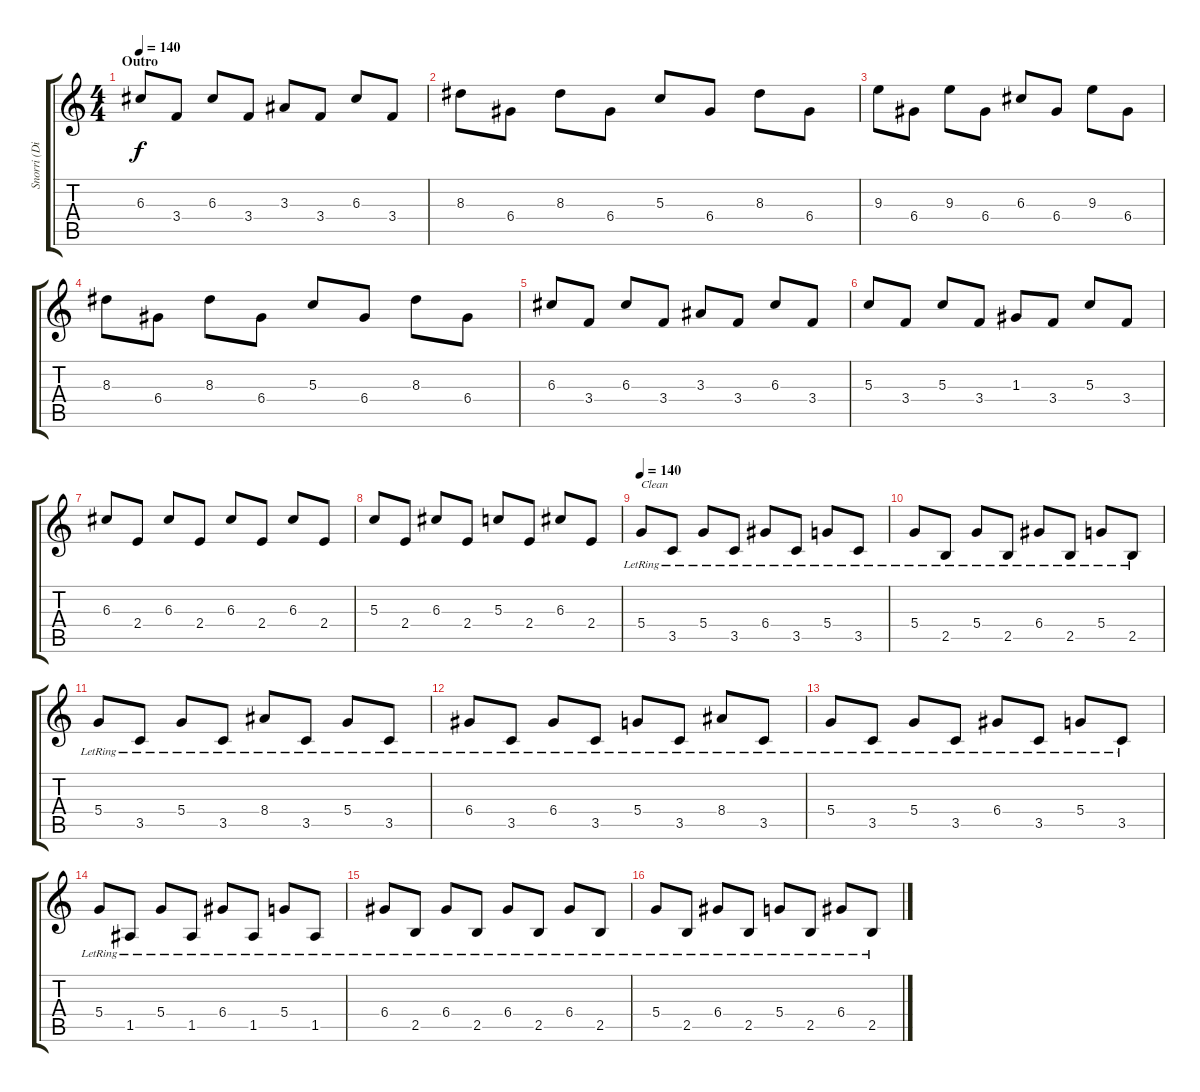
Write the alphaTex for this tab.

\track ("Snorri (Distortion)" "Snorri (Di") {instrument distortionguitar}
\staff {score tabs}
\tuning (E4 B3 G3 D3 A2 E2) {hide}
\ts (4 4)
\section ("" "Outro")
\tempo 140
\clef g2
\ks c
6.3.8{dy f} 3.4.8 6.3.8 3.4.8 3.3.8 3.4.8 6.3.8 3.4.8 |
8.3.8 6.4.8 8.3.8 6.4.8 5.3.8 6.4.8 8.3.8 6.4.8 |
9.3.8 6.4.8 9.3.8 6.4.8 6.3.8 6.4.8 9.3.8 6.4.8 |
8.3.8 6.4.8 8.3.8 6.4.8 5.3.8 6.4.8 8.3.8 6.4.8 |
6.3.8 3.4.8 6.3.8 3.4.8 3.3.8 3.4.8 6.3.8 3.4.8 |
5.3.8 3.4.8 5.3.8 3.4.8 1.3.8 3.4.8 5.3.8 3.4.8 |
6.3.8 2.4.8 6.3.8 2.4.8 6.3.8 2.4.8 6.3.8 2.4.8 |
5.3.8 2.4.8 6.3.8 2.4.8 5.3.8 2.4.8 6.3.8 2.4.8 |
\tempo 140
5.4{lr}.8{txt "Clean"} 3.5{lr}.8 5.4{lr}.8 3.5{lr}.8 6.4{lr}.8 3.5{lr}.8 5.4{lr}.8 3.5{lr}.8 |
5.4{lr}.8 2.5{lr}.8 5.4{lr}.8 2.5{lr}.8 6.4{lr}.8 2.5{lr}.8 5.4{lr}.8 2.5{lr}.8 |
5.4{lr}.8 3.5{lr}.8 5.4{lr}.8 3.5{lr}.8 8.4{lr}.8 3.5{lr}.8 5.4{lr}.8 3.5{lr}.8 |
6.4{lr}.8 3.5{lr}.8 6.4{lr}.8 3.5{lr}.8 5.4{lr}.8 3.5{lr}.8 8.4{lr}.8 3.5{lr}.8 |
5.4{lr}.8 3.5{lr}.8 5.4{lr}.8 3.5{lr}.8 6.4{lr}.8 3.5{lr}.8 5.4{lr}.8 3.5{lr}.8 |
5.4{lr}.8 1.5{lr}.8 5.4{lr}.8 1.5{lr}.8 6.4{lr}.8 1.5{lr}.8 5.4{lr}.8 1.5{lr}.8 |
6.4{lr}.8 2.5{lr}.8 6.4{lr}.8 2.5{lr}.8 6.4{lr}.8 2.5{lr}.8 6.4{lr}.8 2.5{lr}.8 |
5.4{lr}.8 2.5{lr}.8 6.4{lr}.8 2.5{lr}.8 5.4{lr}.8 2.5{lr}.8 6.4{lr}.8 2.5{lr}.8
